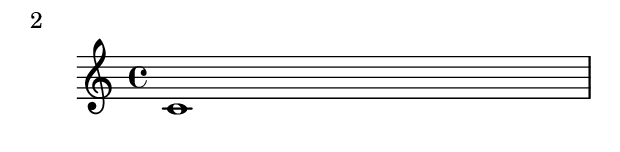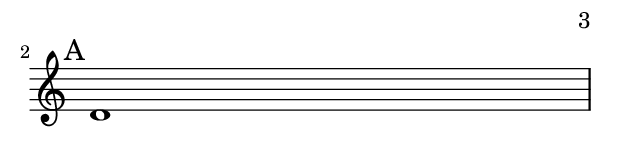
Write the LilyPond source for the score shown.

\version "2.11.61"
\header {
  lsrtags = "paper-and-layout"
  texidoc = "A table of contents is included using
@w{@code{\\markuplines \\table-of-contents}}.  The TOC items are
added with the @code{\\tocItem} command."
  doctitle = "Table of contents"
}

#(set-default-paper-size "a6")

\book {
  \markuplines \table-of-contents
  \pageBreak
  \tocItem \markup { The first score }
  \score {
    {
      c'1 \pageBreak
      \mark "A" \tocItem \markup { Mark A }
      d'1
    }
  }
  \pageBreak
  \tocItem \markup { The second score }
  \score {
    { e'1 }
    \header { piece = "Second score" }
  }
}
